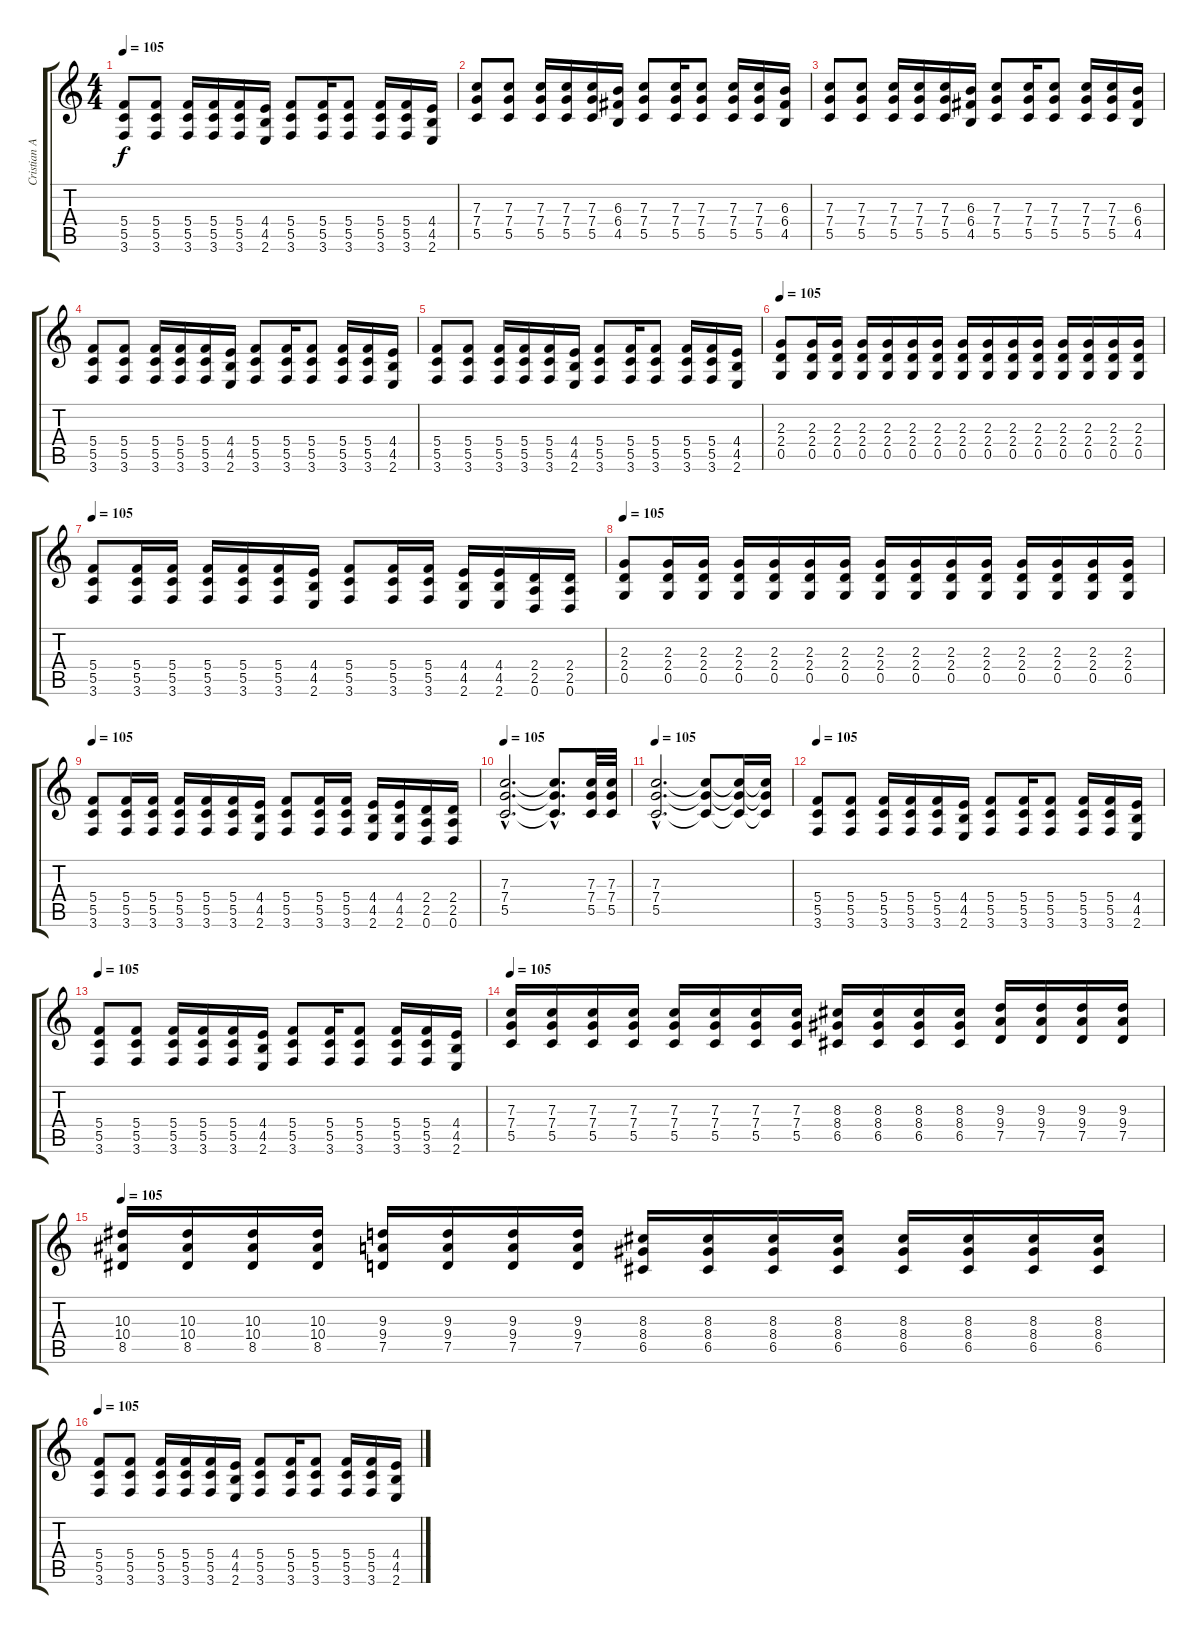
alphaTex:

\track ("Cristian Aldana (Guitarra 3)" "Cristian A") {instrument overdrivenguitar}
\staff {score tabs}
\tuning (D4 A3 F3 C3 G2 D2) {hide}
\ts (4 4)
\tempo 105
\clef g2
\ks c
(5.4 5.5 3.6).8{dy f} (5.4 5.5 3.6).8 (5.4 5.5 3.6).16 (5.4 5.5 3.6).16 (5.4 5.5 3.6).16 (4.4 4.5 2.6).16 (5.4 5.5 3.6).8 (5.4 5.5 3.6).16 (5.4 5.5 3.6).8 (5.4 5.5 3.6).16 (5.4 5.5 3.6).16 (4.4 4.5 2.6).16 |
(7.3 7.4 5.5).8 (7.3 7.4 5.5).8 (7.3 7.4 5.5).16 (7.3 7.4 5.5).16 (7.3 7.4 5.5).16 (6.3 6.4 4.5).16 (7.3 7.4 5.5).8 (7.3 7.4 5.5).16 (7.3 7.4 5.5).8 (7.3 7.4 5.5).16 (7.3 7.4 5.5).16 (6.3 6.4 4.5).16 |
(7.3 7.4 5.5).8 (7.3 7.4 5.5).8 (7.3 7.4 5.5).16 (7.3 7.4 5.5).16 (7.3 7.4 5.5).16 (6.3 6.4 4.5).16 (7.3 7.4 5.5).8 (7.3 7.4 5.5).16 (7.3 7.4 5.5).8 (7.3 7.4 5.5).16 (7.3 7.4 5.5).16 (6.3 6.4 4.5).16 |
(5.4 5.5 3.6).8 (5.4 5.5 3.6).8 (5.4 5.5 3.6).16 (5.4 5.5 3.6).16 (5.4 5.5 3.6).16 (4.4 4.5 2.6).16 (5.4 5.5 3.6).8 (5.4 5.5 3.6).16 (5.4 5.5 3.6).8 (5.4 5.5 3.6).16 (5.4 5.5 3.6).16 (4.4 4.5 2.6).16 |
(5.4 5.5 3.6).8 (5.4 5.5 3.6).8 (5.4 5.5 3.6).16 (5.4 5.5 3.6).16 (5.4 5.5 3.6).16 (4.4 4.5 2.6).16 (5.4 5.5 3.6).8 (5.4 5.5 3.6).16 (5.4 5.5 3.6).8 (5.4 5.5 3.6).16 (5.4 5.5 3.6).16 (4.4 4.5 2.6).16 |
\tempo 105
(2.3 2.4 0.5).8 (2.3 2.4 0.5).16 (2.3 2.4 0.5).16 (2.3 2.4 0.5).16 (2.3 2.4 0.5).16 (2.3 2.4 0.5).16 (2.3 2.4 0.5).16 (2.3 2.4 0.5).16 (2.3 2.4 0.5).16 (2.3 2.4 0.5).16 (2.3 2.4 0.5).16 (2.3 2.4 0.5).16 (2.3 2.4 0.5).16 (2.3 2.4 0.5).16 (2.3 2.4 0.5).16 |
\tempo 105
(5.4 5.5 3.6).8 (5.4 5.5 3.6).16 (5.4 5.5 3.6).16 (5.4 5.5 3.6).16 (5.4 5.5 3.6).16 (5.4 5.5 3.6).16 (4.4 4.5 2.6).16 (5.4 5.5 3.6).8 (5.4 5.5 3.6).16 (5.4 5.5 3.6).16 (4.4 4.5 2.6).16 (4.4 4.5 2.6).16 (2.4 2.5 0.6).16 (2.4 2.5 0.6).16 |
\tempo 105
(2.3 2.4 0.5).8 (2.3 2.4 0.5).16 (2.3 2.4 0.5).16 (2.3 2.4 0.5).16 (2.3 2.4 0.5).16 (2.3 2.4 0.5).16 (2.3 2.4 0.5).16 (2.3 2.4 0.5).16 (2.3 2.4 0.5).16 (2.3 2.4 0.5).16 (2.3 2.4 0.5).16 (2.3 2.4 0.5).16 (2.3 2.4 0.5).16 (2.3 2.4 0.5).16 (2.3 2.4 0.5).16 |
\tempo 105
(5.4 5.5 3.6).8 (5.4 5.5 3.6).16 (5.4 5.5 3.6).16 (5.4 5.5 3.6).16 (5.4 5.5 3.6).16 (5.4 5.5 3.6).16 (4.4 4.5 2.6).16 (5.4 5.5 3.6).8 (5.4 5.5 3.6).16 (5.4 5.5 3.6).16 (4.4 4.5 2.6).16 (4.4 4.5 2.6).16 (2.4 2.5 0.6).16 (2.4 2.5 0.6).16 |
\tempo 105
(7.3{hac} 7.4{hac} 5.5{hac}).2{d} (7.3{hac t} 7.4{hac t} 5.5{hac t}).8{d} (7.3 7.4 5.5).32 (7.3 7.4 5.5).32 |
\tempo 105
(7.3{hac} 7.4{hac} 5.5{hac}).2{d} (7.3{t} 7.4{t} 5.5{t}).8 (7.3{t} 7.4{t} 5.5{t}).16 (7.3{t} 7.4{t} 5.5{t}).16 |
\tempo 105
(5.4 5.5 3.6).8 (5.4 5.5 3.6).8 (5.4 5.5 3.6).16 (5.4 5.5 3.6).16 (5.4 5.5 3.6).16 (4.4 4.5 2.6).16 (5.4 5.5 3.6).8 (5.4 5.5 3.6).16 (5.4 5.5 3.6).8 (5.4 5.5 3.6).16 (5.4 5.5 3.6).16 (4.4 4.5 2.6).16 |
\tempo 105
(5.4 5.5 3.6).8 (5.4 5.5 3.6).8 (5.4 5.5 3.6).16 (5.4 5.5 3.6).16 (5.4 5.5 3.6).16 (4.4 4.5 2.6).16 (5.4 5.5 3.6).8 (5.4 5.5 3.6).16 (5.4 5.5 3.6).8 (5.4 5.5 3.6).16 (5.4 5.5 3.6).16 (4.4 4.5 2.6).16 |
\tempo 105
(7.3 7.4 5.5).16 (7.3 7.4 5.5).16 (7.3 7.4 5.5).16 (7.3 7.4 5.5).16 (7.3 7.4 5.5).16 (7.3 7.4 5.5).16 (7.3 7.4 5.5).16 (7.3 7.4 5.5).16 (8.3 8.4 6.5).16 (8.3 8.4 6.5).16 (8.3 8.4 6.5).16 (8.3 8.4 6.5).16 (9.3 9.4 7.5).16 (9.3 9.4 7.5).16 (9.3 9.4 7.5).16 (9.3 9.4 7.5).16 |
\tempo 105
(10.3 10.4 8.5).16 (10.3 10.4 8.5).16 (10.3 10.4 8.5).16 (10.3 10.4 8.5).16 (9.3 9.4 7.5).16 (9.3 9.4 7.5).16 (9.3 9.4 7.5).16 (9.3 9.4 7.5).16 (8.3 8.4 6.5).16 (8.3 8.4 6.5).16 (8.3 8.4 6.5).16 (8.3 8.4 6.5).16 (8.3 8.4 6.5).16 (8.3 8.4 6.5).16 (8.3 8.4 6.5).16 (8.3 8.4 6.5).16 |
\tempo 105
(5.4 5.5 3.6).8 (5.4 5.5 3.6).8 (5.4 5.5 3.6).16 (5.4 5.5 3.6).16 (5.4 5.5 3.6).16 (4.4 4.5 2.6).16 (5.4 5.5 3.6).8 (5.4 5.5 3.6).16 (5.4 5.5 3.6).8 (5.4 5.5 3.6).16 (5.4 5.5 3.6).16 (4.4 4.5 2.6).16
